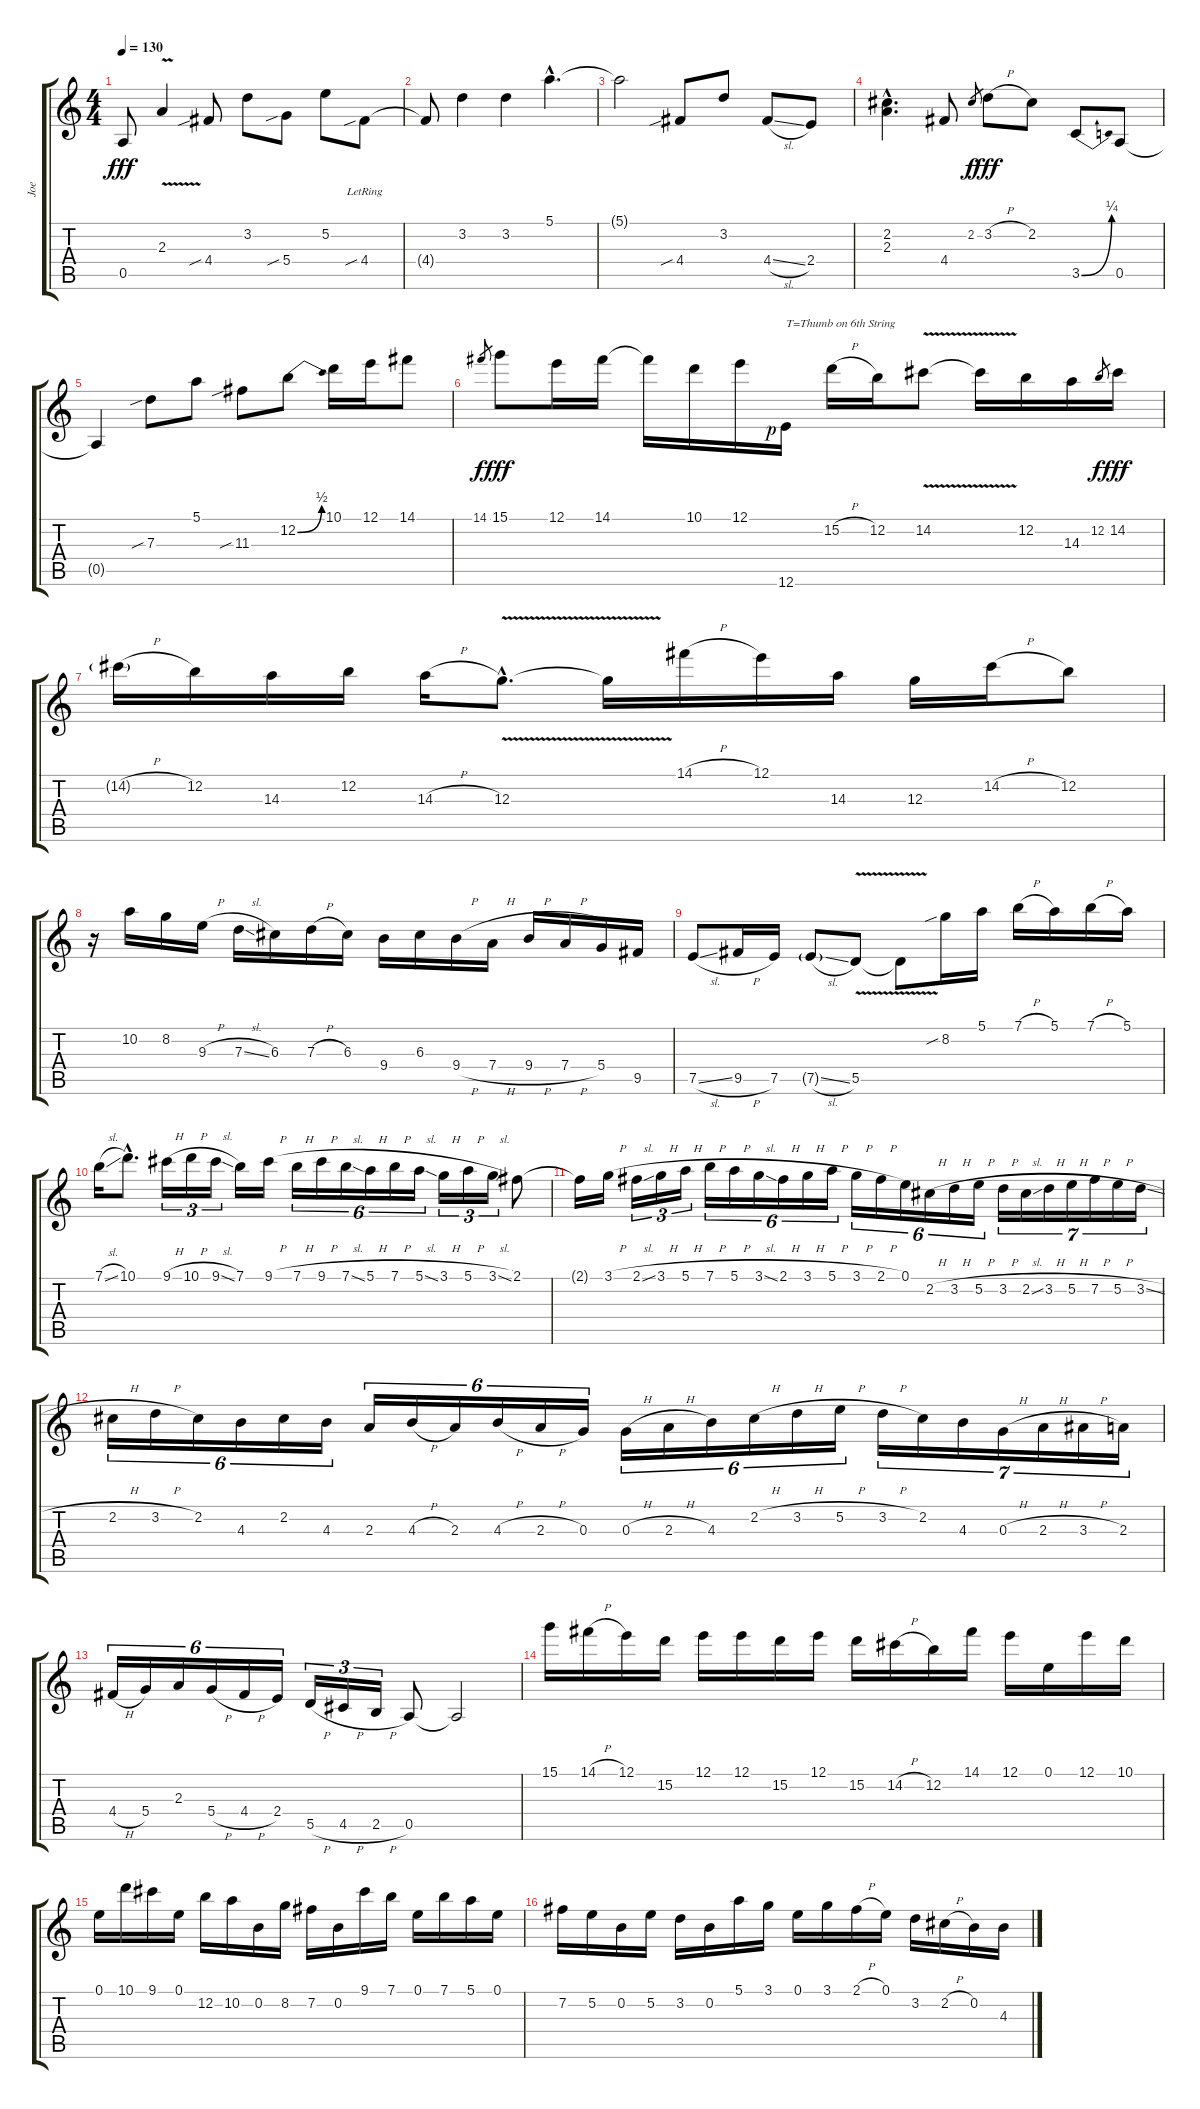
\track ("Joe" "Joe") {instrument overdrivenguitar}
\staff {score tabs}
\tuning (E4 B3 G3 D3 A2 E2) {hide}
\ts (4 4)
\tempo 130
\clef g2
\ks c
0.5.8{dy fff} 2.3{v}.4 4.4{sib}.8 3.2.8 5.4{sib}.8 5.2.8 4.4{sib lr}.8 |
4.4{t}.8 3.2.4 3.2.4 5.1{hac}.4{d} |
5.1{t}.2 4.4{sib}.8 3.2.8 4.4{sl}.8 2.4.8 |
(2.2{hac} 2.3{hac}).4{d} 4.4.8 2.2.8{gr dy f} 3.2{h}.8{dy fff} 2.2.8 3.5{be (bend 0 0 60 1)}.8 0.5.8 |
0.5{t}.4 7.3{sib}.8 5.1.8 11.3{sib}.8 12.2{be (bend 0 0 60 2)}.8 10.1.16 12.1.16 14.1.8 |
14.1.8{gr dy f} 15.1.8{dy fff} 12.1.16 14.1.16 14.1{t}.16 10.1.16 12.1.16 12.6{rf 1}.16{txt "T=Thumb on 6th String"} 15.2{h}.16 12.2.16 14.2{v}.8 14.2{t}.16 12.2.16 14.3.16 12.2.8{gr dy f} 14.2.16{dy fff} |
14.2{h g}.16 12.2.16 14.3.16 12.2.16 14.3{h}.16 12.3{v hac}.8{d} 12.3{t}.16 14.1{h}.16 12.1.16 14.3.16 12.3.16 14.2{h}.16 12.2.8 |
r.16 10.2.16 8.2.16 9.3{h}.16 7.3{sl}.16 6.3.16 7.3{h}.16 6.3.16 9.4.16 6.3.16 9.4{h}.16 7.4{h}.16 9.4{h}.16 7.4{h}.16 5.4.16 9.5.16 |
7.5{sl}.8 9.5{h}.16 7.5.16 7.5{sl g}.8 5.5{v}.8 5.5{t}.8 8.2{sib}.16 5.1.16 7.1{h}.16 5.1.16 7.1{h}.16 5.1.16 |
7.1{sl}.16 10.1{hac}.8{d} 9.1{h}.16{tu (3 2)} 10.1{h}.16{tu (3 2)} 9.1{sl}.16{tu (3 2)} 7.1.16 9.1{h}.16 7.1{h}.16{tu (6 4)} 9.1{h}.16{tu (6 4)} 7.1{sl}.16{tu (6 4)} 5.1{h}.16{tu (6 4)} 7.1{h}.16{tu (6 4)} 5.1{sl}.16{tu (6 4)} 3.1{h}.16{tu (3 2)} 5.1{h}.16{tu (3 2)} 3.1{sl}.16{tu (3 2)} 2.1.8 |
2.1{t}.16 3.1{h}.16 2.1{sl}.16{tu (3 2)} 3.1{h}.16{tu (3 2)} 5.1{h}.16{tu (3 2)} 7.1{h}.16{tu (6 4)} 5.1{h}.16{tu (6 4)} 3.1{sl}.16{tu (6 4)} 2.1{h}.16{tu (6 4)} 3.1{h}.16{tu (6 4)} 5.1{h}.16{tu (6 4)} 3.1{h}.16{tu (6 4)} 2.1{h}.16{tu (6 4)} 0.1.16{tu (6 4)} 2.2{h}.16{tu (6 4)} 3.2{h}.16{tu (6 4)} 5.2{h}.16{tu (6 4)} 3.2{h}.16{tu (7 4)} 2.2{sl}.16{tu (7 4)} 3.2{h}.16{tu (7 4)} 5.2{h}.16{tu (7 4)} 7.2{h}.16{tu (7 4)} 5.2{h}.16{tu (7 4)} 3.2{sl}.16{tu (7 4)} |
2.2{h}.16{tu (6 4)} 3.2{h}.16{tu (6 4)} 2.2.16{tu (6 4)} 4.3.16{tu (6 4)} 2.2.16{tu (6 4)} 4.3.16{tu (6 4)} 2.3.16{tu (6 4)} 4.3{h}.16{tu (6 4)} 2.3.16{tu (6 4)} 4.3{h}.16{tu (6 4)} 2.3{h}.16{tu (6 4)} 0.3.16{tu (6 4)} 0.3{h}.16{tu (6 4)} 2.3{h}.16{tu (6 4)} 4.3.16{tu (6 4)} 2.2{h}.16{tu (6 4)} 3.2{h}.16{tu (6 4)} 5.2{h}.16{tu (6 4)} 3.2{h}.16{tu (7 4)} 2.2.16{tu (7 4)} 4.3.16{tu (7 4)} 0.3{h}.16{tu (7 4)} 2.3{h}.16{tu (7 4)} 3.3{h}.16{tu (7 4)} 2.3.16{tu (7 4)} |
4.4{h}.16{tu (6 4)} 5.4.16{tu (6 4)} 2.3.16{tu (6 4)} 5.4{h}.16{tu (6 4)} 4.4{h}.16{tu (6 4)} 2.4.16{tu (6 4)} 5.5{h}.16{tu (3 2)} 4.5{h}.16{tu (3 2)} 2.5{h}.16{tu (3 2)} 0.5.8 0.5{t}.2 |
15.1.16 14.1{h}.16 12.1.16 15.2.16 12.1.16 12.1.16 15.2.16 12.1.16 15.2.16 14.2{h}.16 12.2.16 14.1.16 12.1.16 0.1.16 12.1.16 10.1.16 |
0.1.16 10.1.16 9.1.16 0.1.16 12.2.16 10.2.16 0.2.16 8.2.16 7.2.16 0.2.16 9.1.16 7.1.16 0.1.16 7.1.16 5.1.16 0.1.16 |
7.2.16 5.2.16 0.2.16 5.2.16 3.2.16 0.2.16 5.1.16 3.1.16 0.1.16 3.1.16 2.1{h}.16 0.1.16 3.2.16 2.2{h}.16 0.2.16 4.3.16
